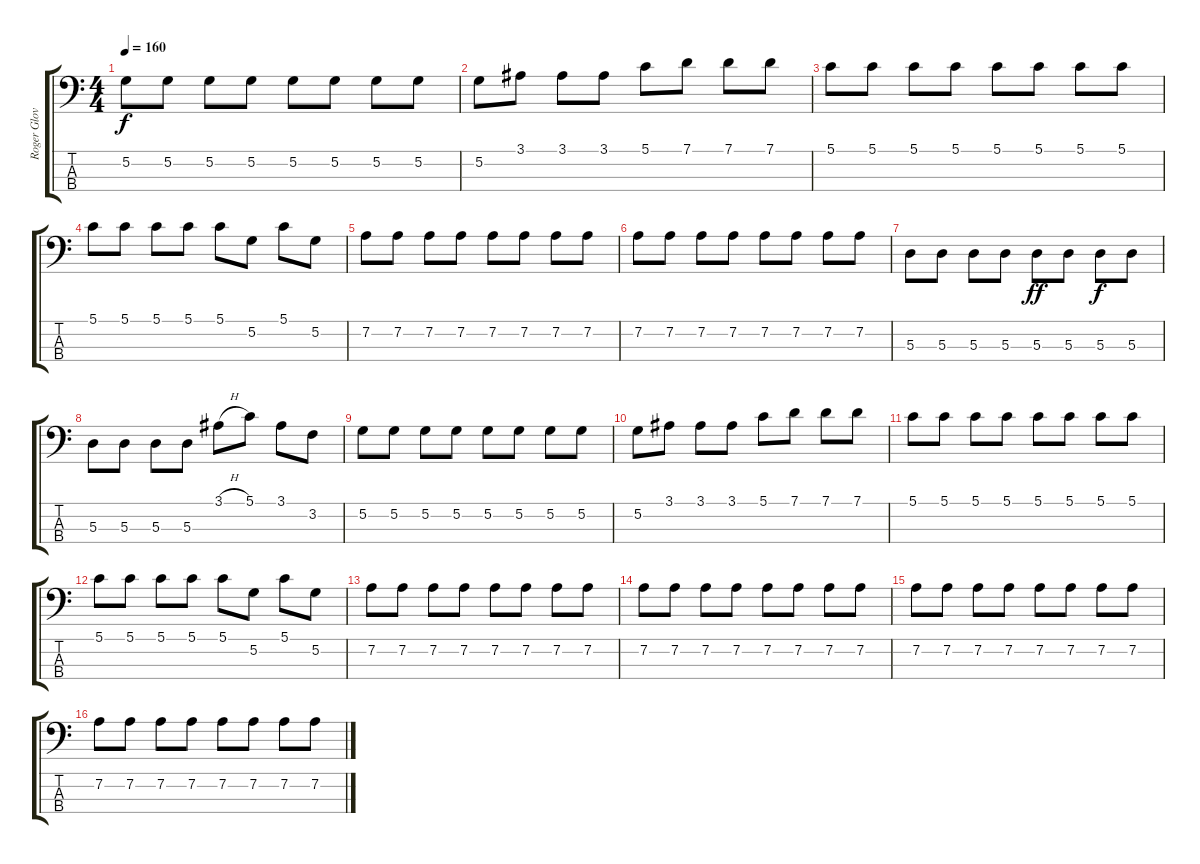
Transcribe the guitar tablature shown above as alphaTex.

\track ("Roger Glover" "Roger Glov") {instrument electricbasspick}
\staff {score tabs}
\tuning (G2 D2 A1 E1) {hide}
\ts (4 4)
\tempo 160
\clef f4
\ks c
5.2.8{dy f} 5.2.8 5.2.8 5.2.8 5.2.8 5.2.8 5.2.8 5.2.8 |
5.2.8 3.1.8 3.1.8 3.1.8 5.1.8 7.1.8 7.1.8 7.1.8 |
5.1.8 5.1.8 5.1.8 5.1.8 5.1.8 5.1.8 5.1.8 5.1.8 |
5.1.8 5.1.8 5.1.8 5.1.8 5.1.8 5.2.8 5.1.8 5.2.8 |
7.2.8 7.2.8 7.2.8 7.2.8 7.2.8 7.2.8 7.2.8 7.2.8 |
7.2.8 7.2.8 7.2.8 7.2.8 7.2.8 7.2.8 7.2.8 7.2.8 |
5.3.8 5.3.8 5.3.8 5.3.8 5.3.8{dy ff} 5.3.8 5.3.8{dy f} 5.3.8 |
5.3.8 5.3.8 5.3.8 5.3.8 3.1{h}.8 5.1.8 3.1.8 3.2.8 |
5.2.8 5.2.8 5.2.8 5.2.8 5.2.8 5.2.8 5.2.8 5.2.8 |
5.2.8 3.1.8 3.1.8 3.1.8 5.1.8 7.1.8 7.1.8 7.1.8 |
5.1.8 5.1.8 5.1.8 5.1.8 5.1.8 5.1.8 5.1.8 5.1.8 |
5.1.8 5.1.8 5.1.8 5.1.8 5.1.8 5.2.8 5.1.8 5.2.8 |
7.2.8 7.2.8 7.2.8 7.2.8 7.2.8 7.2.8 7.2.8 7.2.8 |
7.2.8 7.2.8 7.2.8 7.2.8 7.2.8 7.2.8 7.2.8 7.2.8 |
7.2.8 7.2.8 7.2.8 7.2.8 7.2.8 7.2.8 7.2.8 7.2.8 |
7.2.8 7.2.8 7.2.8 7.2.8 7.2.8 7.2.8 7.2.8 7.2.8
